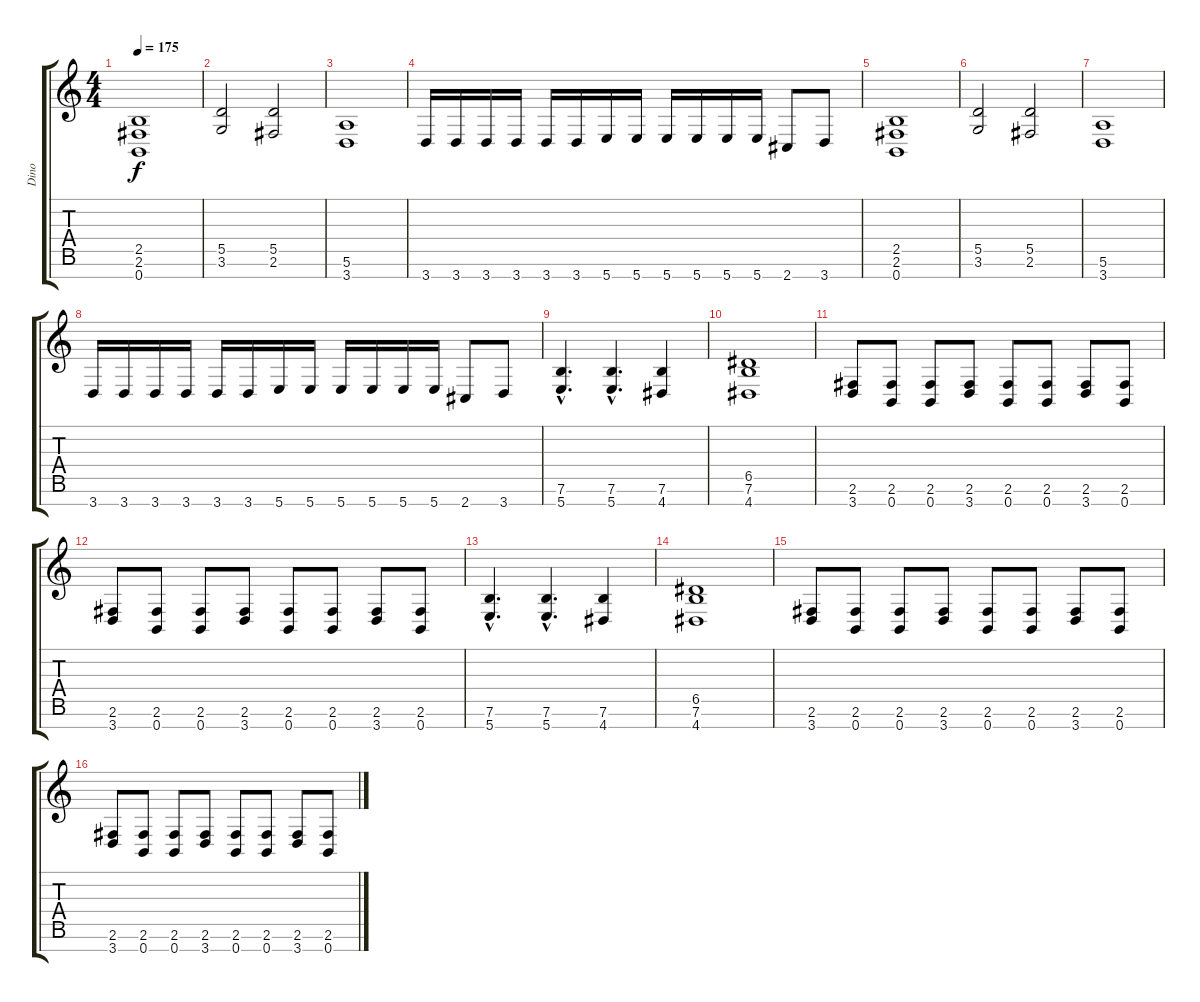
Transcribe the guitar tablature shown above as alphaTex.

\track ("Dino" "Dino") {instrument distortionguitar}
\staff {score tabs}
\tuning (E4 B3 G3 D3 A2 E2 B1) {hide}
\ts (4 4)
\tempo 175
\clef g2
\ks c
(2.5 2.6 0.7).1{dy f} |
(5.5 3.6).2 (5.5 2.6).2 |
(5.6 3.7).1 |
3.7.16 3.7.16 3.7.16 3.7.16 3.7.16 3.7.16 5.7.16 5.7.16 5.7.16 5.7.16 5.7.16 5.7.16 2.7.8 3.7.8 |
(2.5 2.6 0.7).1 |
(5.5 3.6).2 (5.5 2.6).2 |
(5.6 3.7).1 |
3.7.16 3.7.16 3.7.16 3.7.16 3.7.16 3.7.16 5.7.16 5.7.16 5.7.16 5.7.16 5.7.16 5.7.16 2.7.8 3.7.8 |
(7.6{hac} 5.7{hac}).4{d} (7.6{hac} 5.7{hac}).4{d} (7.6 4.7).4 |
(6.5 7.6 4.7).1 |
(2.6 3.7).8 (2.6 0.7).8 (2.6 0.7).8 (2.6 3.7).8 (2.6 0.7).8 (2.6 0.7).8 (2.6 3.7).8 (2.6 0.7).8 |
(2.6 3.7).8 (2.6 0.7).8 (2.6 0.7).8 (2.6 3.7).8 (2.6 0.7).8 (2.6 0.7).8 (2.6 3.7).8 (2.6 0.7).8 |
(7.6{hac} 5.7{hac}).4{d} (7.6{hac} 5.7{hac}).4{d} (7.6 4.7).4 |
(6.5 7.6 4.7).1 |
(2.6 3.7).8 (2.6 0.7).8 (2.6 0.7).8 (2.6 3.7).8 (2.6 0.7).8 (2.6 0.7).8 (2.6 3.7).8 (2.6 0.7).8 |
(2.6 3.7).8 (2.6 0.7).8 (2.6 0.7).8 (2.6 3.7).8 (2.6 0.7).8 (2.6 0.7).8 (2.6 3.7).8 (2.6 0.7).8
